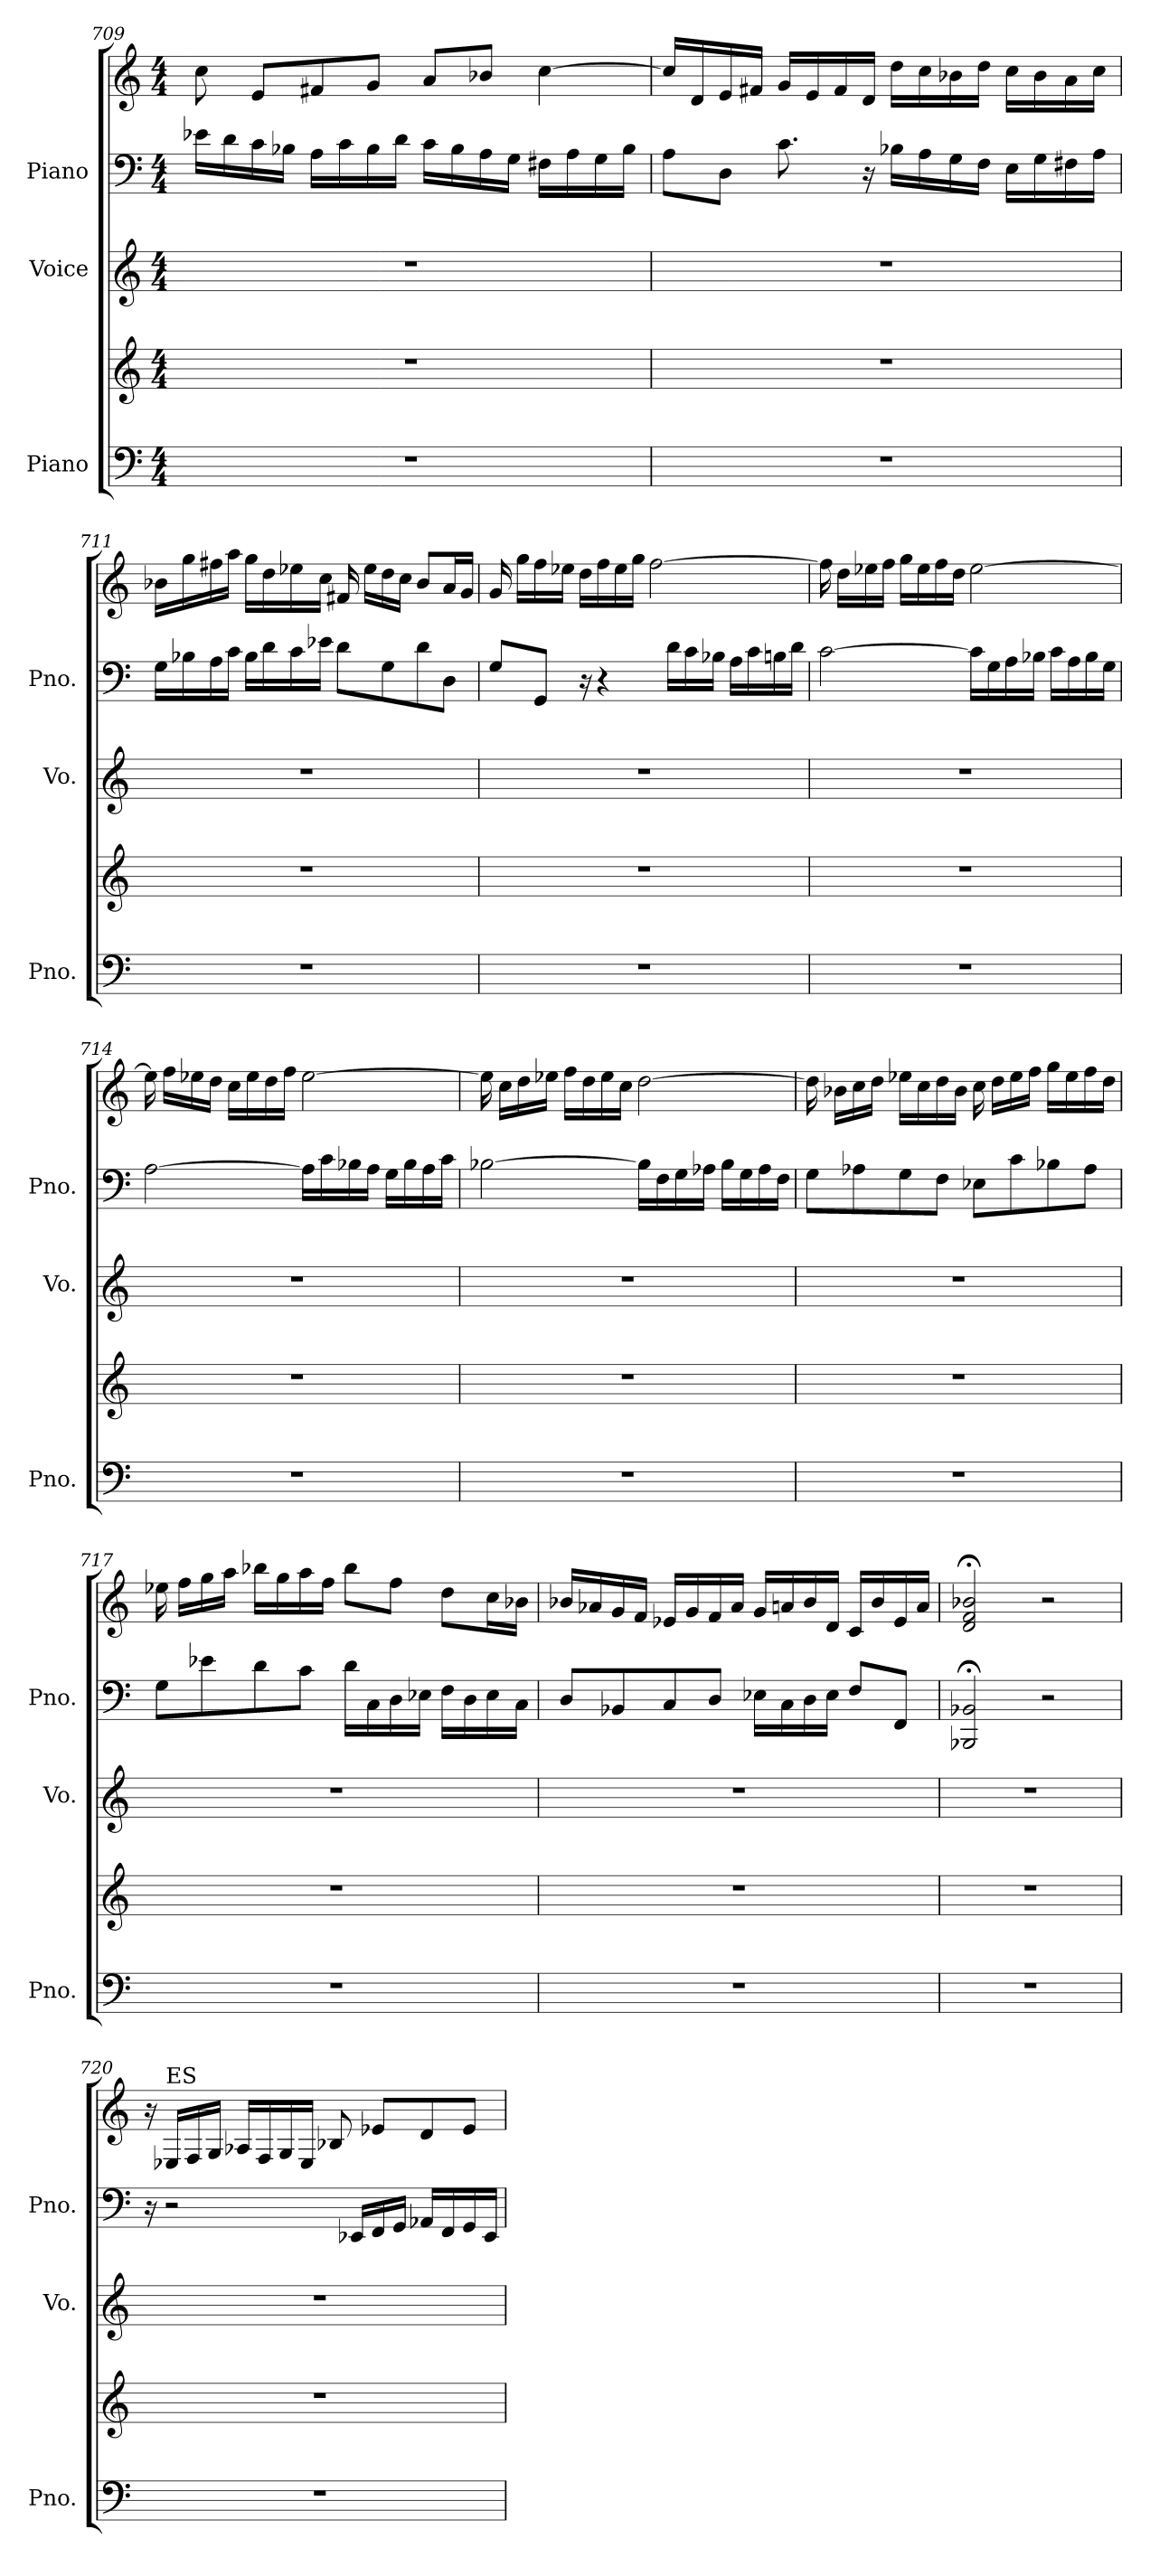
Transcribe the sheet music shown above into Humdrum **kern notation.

**kern	**kern	**kern	**kern	**kern
*part3	*part3	*part2	*part1	*part1
*staff5	*staff4	*staff3	*staff2	*staff1
*I"Piano	*	*I"Voice	*I"Piano	*
*I'Pno.	*	*I'Vo.	*I'Pno.	*
!!LO:LB:g=z
*clefF4	*clefG2	*clefG2	*clefF4	*clefG2
*k[]	*k[]	*k[]	*k[]	*k[]
*M4/4	*M4/4	*M4/4	*M4/4	*M4/4
=709	=709	=709	=709	=709
1r	1r	1r	16e-X\LL	8cc\
.	.	.	16d\	.
.	.	.	16c\	8e/L
.	.	.	16B-X\JJ	.
.	.	.	16A\LL	8f#X/
.	.	.	16c\	.
.	.	.	16B-\	8g/J
.	.	.	16d\JJ	.
.	.	.	16c\LL	8a/L
.	.	.	16B-\	.
.	.	.	16A\	8b-X/J
.	.	.	16G\JJ	.
.	.	.	16F#X\LL	[4cc\
.	.	.	16A\	.
.	.	.	16G\	.
.	.	.	16B-\JJ	.
=710	=710	=710	=710	=710
1r	1r	1r	8A\L	16cc/LL]
.	.	.	.	16d/
.	.	.	8D\J	16e/
.	.	.	.	16f#X/JJ
.	.	.	8.c\	16g/LL
.	.	.	.	16e/
.	.	.	.	16f#/
.	.	.	16r	16d/JJ
.	.	.	16B-X\LL	16dd\LL
.	.	.	16A\	16cc\
.	.	.	16G\	16b-X\
.	.	.	16F\JJ	16dd\JJ
.	.	.	16E\LL	16cc\LL
.	.	.	16G\	16b-\
.	.	.	16F#X\	16a\
.	.	.	16A\JJ	16cc\JJ
!!LO:LB:g=z
=711	=711	=711	=711	=711
1r	1r	1r	16G\LL	16b-X\LL
.	.	.	16B-X\	16gg\
.	.	.	16A\	16ff#X\
.	.	.	16c\JJ	16aa\JJ
.	.	.	16B-\LL	16gg\LL
.	.	.	16d\	16dd\
.	.	.	16c\	16ee-X\
.	.	.	16e-X\JJ	16cc\JJ
.	.	.	8d\L	16f#X/
.	.	.	.	16ee-\LL
.	.	.	8G\	16dd\
.	.	.	.	16cc\JJ
.	.	.	8d\	8b-/L
.	.	.	8D\J	16a/L
.	.	.	.	16g/JJ
=712	=712	=712	=712	=712
1r	1r	1r	8G/L	16g/
.	.	.	.	16gg\LL
.	.	.	8GG/J	16ff\
.	.	.	.	16ee-X\JJ
.	.	.	16r	16dd\LL
.	.	.	4r	16ff\
.	.	.	.	16ee-\
.	.	.	.	16gg\JJ
.	.	.	.	[2ff\
.	.	.	16d\LL	.
.	.	.	16c\	.
.	.	.	16B-X\JJ	.
.	.	.	16A\LL	.
.	.	.	16c\	.
.	.	.	16Bn\	.
.	.	.	16d\JJ	.
!!LO:LB:g=z
=713	=713	=713	=713	=713
1r	1r	1r	[2c\	16ff\]
.	.	.	.	16dd\LL
.	.	.	.	16ee-X\
.	.	.	.	16ff\JJ
.	.	.	.	16gg\LL
.	.	.	.	16ee-\
.	.	.	.	16ff\
.	.	.	.	16dd\JJ
.	.	.	16c\LL]	[2ee-\
.	.	.	16G\	.
.	.	.	16A\	.
.	.	.	16B-X\JJ	.
.	.	.	16c\LL	.
.	.	.	16A\	.
.	.	.	16B-\	.
.	.	.	16G\JJ	.
=714	=714	=714	=714	=714
1r	1r	1r	[2A\	16ee-\]
.	.	.	.	16ff\LL
.	.	.	.	16ee-X\
.	.	.	.	16dd\JJ
.	.	.	.	16cc\LL
.	.	.	.	16ee-\
.	.	.	.	16dd\
.	.	.	.	16ff\JJ
.	.	.	16A\LL]	[2ee-\
.	.	.	16c\	.
.	.	.	16B-X\	.
.	.	.	16A\JJ	.
.	.	.	16G\LL	.
.	.	.	16B-\	.
.	.	.	16A\	.
.	.	.	16c\JJ	.
!!LO:LB:g=z
=715	=715	=715	=715	=715
1r	1r	1r	[2B-X\	16ee-\]
.	.	.	.	16cc\LL
.	.	.	.	16dd\
.	.	.	.	16ee-X\JJ
.	.	.	.	16ff\LL
.	.	.	.	16dd\
.	.	.	.	16ee-\
.	.	.	.	16cc\JJ
.	.	.	16B-\LL]	[2dd\
.	.	.	16F\	.
.	.	.	16G\	.
.	.	.	16A-X\JJ	.
.	.	.	16B-\LL	.
.	.	.	16G\	.
.	.	.	16A-\	.
.	.	.	16F\JJ	.
=716	=716	=716	=716	=716
1r	1r	1r	8G\L	16dd\]
.	.	.	.	16b-X\LL
.	.	.	8A-X\	16cc\
.	.	.	.	16dd\JJ
.	.	.	8G\	16ee-X\LL
.	.	.	.	16cc\
.	.	.	8F\J	16dd\
.	.	.	.	16b-\JJ
.	.	.	8E-X\L	16cc\
.	.	.	.	16dd\LL
.	.	.	8c\	16ee-\
.	.	.	.	16ff\JJ
.	.	.	8B-X\	16gg\LL
.	.	.	.	16ee-\
.	.	.	8A-\J	16ff\
.	.	.	.	16dd\JJ
!!LO:PB:g=z
=717	=717	=717	=717	=717
1r	1r	1r	8G\L	16ee-X\
.	.	.	.	16ff\LL
.	.	.	8e-X\	16gg\
.	.	.	.	16aa\JJ
.	.	.	8d\	16bb-X\LL
.	.	.	.	16gg\
.	.	.	8c\J	16aa\
.	.	.	.	16ff\JJ
.	.	.	16d\LL	8bb-\L
.	.	.	16C\	.
.	.	.	16D\	8ff\J
.	.	.	16E-X\JJ	.
.	.	.	16F\LL	8dd\L
.	.	.	16D\	.
.	.	.	16E-\	16cc\L
.	.	.	16C\JJ	16b-X\JJ
=718	=718	=718	=718	=718
1r	1r	1r	8D/L	16b-X/LL
.	.	.	.	16a-X/
.	.	.	8BB-X/	16g/
.	.	.	.	16f/JJ
.	.	.	8C/	16e-X/LL
.	.	.	.	16g/
.	.	.	8D/J	16f/
.	.	.	.	16a-/JJ
.	.	.	16E-X\LL	16g/LL
.	.	.	16C\	16an/
.	.	.	16D\	16b-/
.	.	.	16E-\JJ	16d/JJ
.	.	.	8F/L	16c/LL
.	.	.	.	16b-/
.	.	.	8FF/J	16e-/
.	.	.	.	16a/JJ
=719	=719	=719	=719	=719
1r	1r	1r	2BBB-X/; 2BB-X/;	2d/;< 2f/;< 2b-X/;<
.	.	.	2r	2r
!!LO:LB:g=z
=720	=720	=720	=720	=720
1r	1r	1r	16r	16r
!	!	!	!	!LO:TX:a:t=ES
.	.	.	2r	16E-X/LL
.	.	.	.	16F/
.	.	.	.	16G/JJ
.	.	.	.	16A-X/LL
.	.	.	.	16F/
.	.	.	.	16G/
.	.	.	.	16E-/JJ
.	.	.	.	8B-X/
.	.	.	16EE-X/LL	.
.	.	.	16FF/	8e-X/L
.	.	.	16GG/JJ	.
.	.	.	16AA-X/LL	8d/
.	.	.	16FF/	.
.	.	.	16GG/	8e-/J
.	.	.	16EE-/JJ	.
=	=	=	=	=
*-	*-	*-	*-	*-
